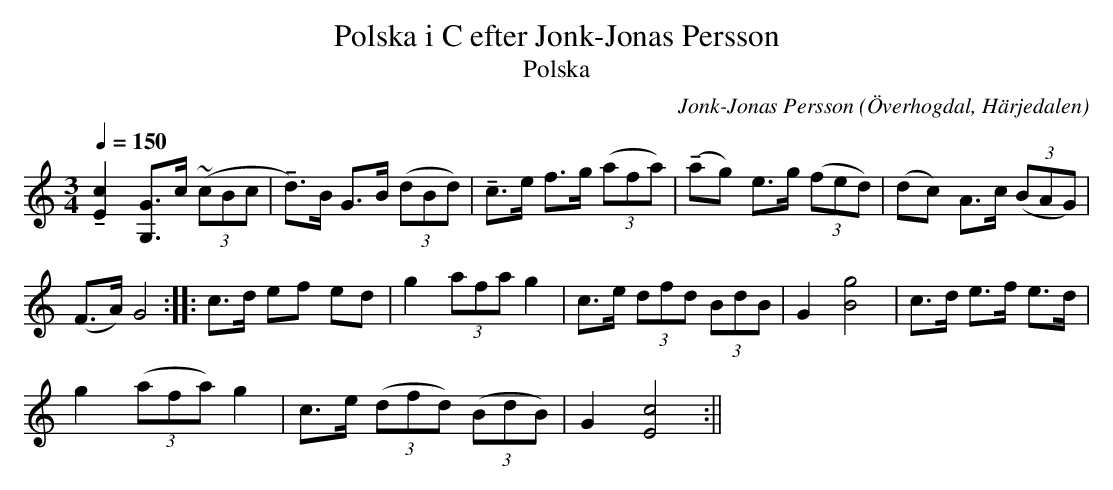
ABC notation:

X:1
T:Polska i C efter Jonk-Jonas Persson
O:Överhogdal, Härjedalen
Q:1/4=150
T:Polska
M:3/4
C:Jonk-Jonas Persson
K:C
!tenuto![c2E2] [GG,]>c ((3~cBc | !tenuto!d)>B G>B ((3dBd) | !tenuto!c>e f>g ((3afa) | (!tenuto!ag) e>g ((3fed) | (dc) A>c ((3BAG) |
(F>A) G4 :||: c>d ef ed | g2 (3afa g2 | c>e (3dfd (3BdB | G2 [g4B4] | c>d e>f e>d |
g2 ((3afa) g2 | c>e ((3dfd) ((3BdB) | G2 [c4E4] :||
